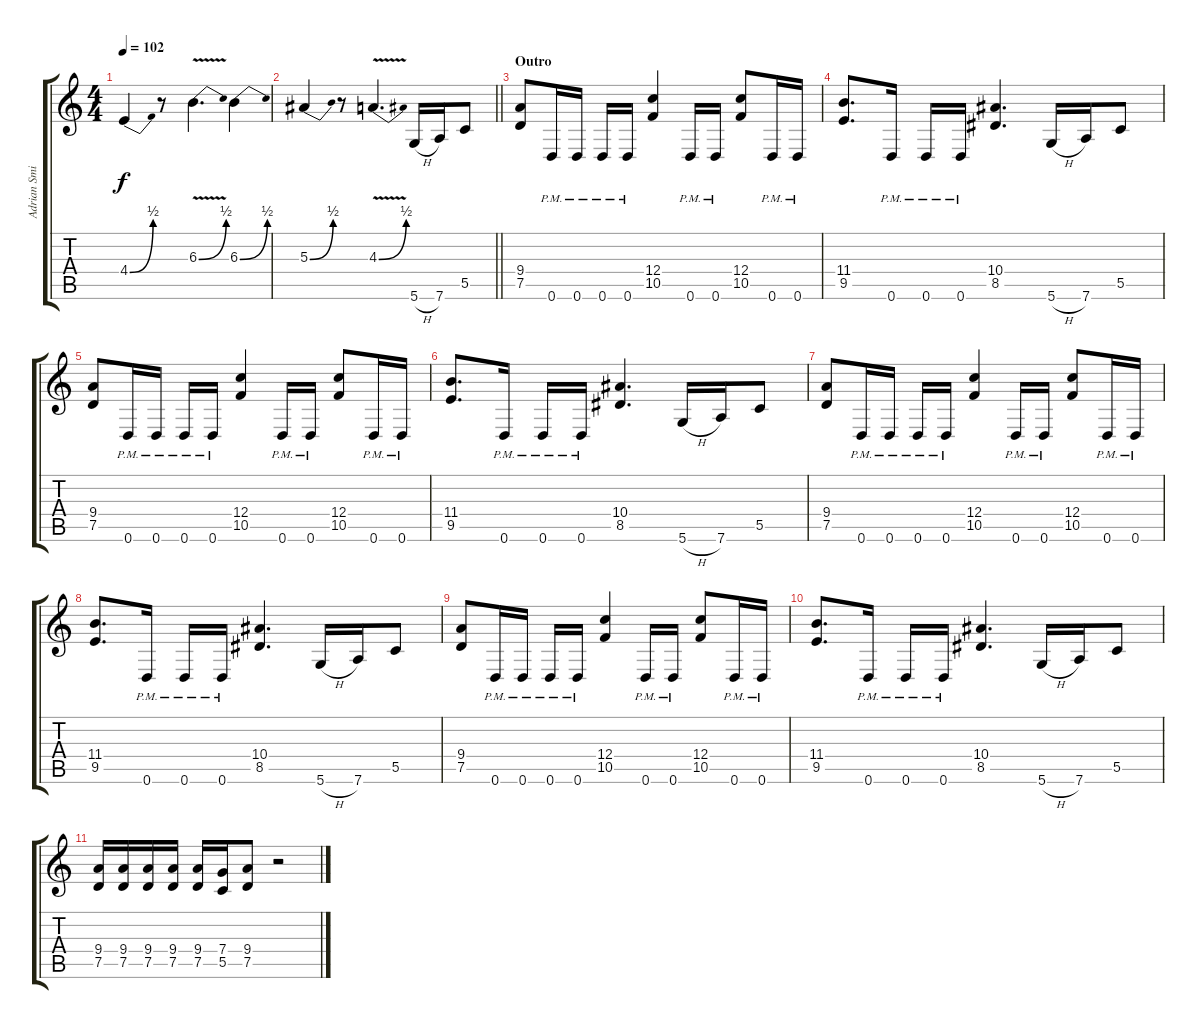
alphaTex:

\track ("Adrian Smith" "Adrian Smi") {instrument overdrivenguitar}
\staff {score tabs}
\tuning (D4 A3 F3 C3 G2 D2) {hide}
\ts (4 4)
\tempo 102
\clef g2
\ks c
4.4{be (bend 0 0 60 2)}.4{dy f} r.8 6.3{be (bend 0 0 60 2) v}.4{d} 6.3{be (bend 0 0 60 2)}.4 |
\barLineRight lightlight
5.3{be (bend 0 0 60 2)}.4 r.8 4.3{be (bend 0 0 60 2) v}.4{d} 5.6{h}.16 7.6.16 5.5.8 |
\section ("" "Outro")
(9.4 7.5).8 0.6{pm}.16 0.6{pm}.16 0.6{pm}.16 0.6{pm}.16 (12.4 10.5).4 0.6{pm}.16 0.6{pm}.16 (12.4 10.5).8 0.6{pm}.16 0.6{pm}.16 |
(11.4 9.5).8{d} 0.6{pm}.16 0.6{pm}.16 0.6{pm}.16 (10.4 8.5).4{d} 5.6{h}.16 7.6.16 5.5.8 |
(9.4 7.5).8 0.6{pm}.16 0.6{pm}.16 0.6{pm}.16 0.6{pm}.16 (12.4 10.5).4 0.6{pm}.16 0.6{pm}.16 (12.4 10.5).8 0.6{pm}.16 0.6{pm}.16 |
(11.4 9.5).8{d} 0.6{pm}.16 0.6{pm}.16 0.6{pm}.16 (10.4 8.5).4{d} 5.6{h}.16 7.6.16 5.5.8 |
(9.4 7.5).8 0.6{pm}.16 0.6{pm}.16 0.6{pm}.16 0.6{pm}.16 (12.4 10.5).4 0.6{pm}.16 0.6{pm}.16 (12.4 10.5).8 0.6{pm}.16 0.6{pm}.16 |
(11.4 9.5).8{d} 0.6{pm}.16 0.6{pm}.16 0.6{pm}.16 (10.4 8.5).4{d} 5.6{h}.16 7.6.16 5.5.8 |
(9.4 7.5).8 0.6{pm}.16 0.6{pm}.16 0.6{pm}.16 0.6{pm}.16 (12.4 10.5).4 0.6{pm}.16 0.6{pm}.16 (12.4 10.5).8 0.6{pm}.16 0.6{pm}.16 |
(11.4 9.5).8{d} 0.6{pm}.16 0.6{pm}.16 0.6{pm}.16 (10.4 8.5).4{d} 5.6{h}.16 7.6.16 5.5.8 |
(9.4 7.5).16 (9.4 7.5).16 (9.4 7.5).16 (9.4 7.5).16 (9.4 7.5).16 (7.4 5.5).16 (9.4 7.5).8 r.2
